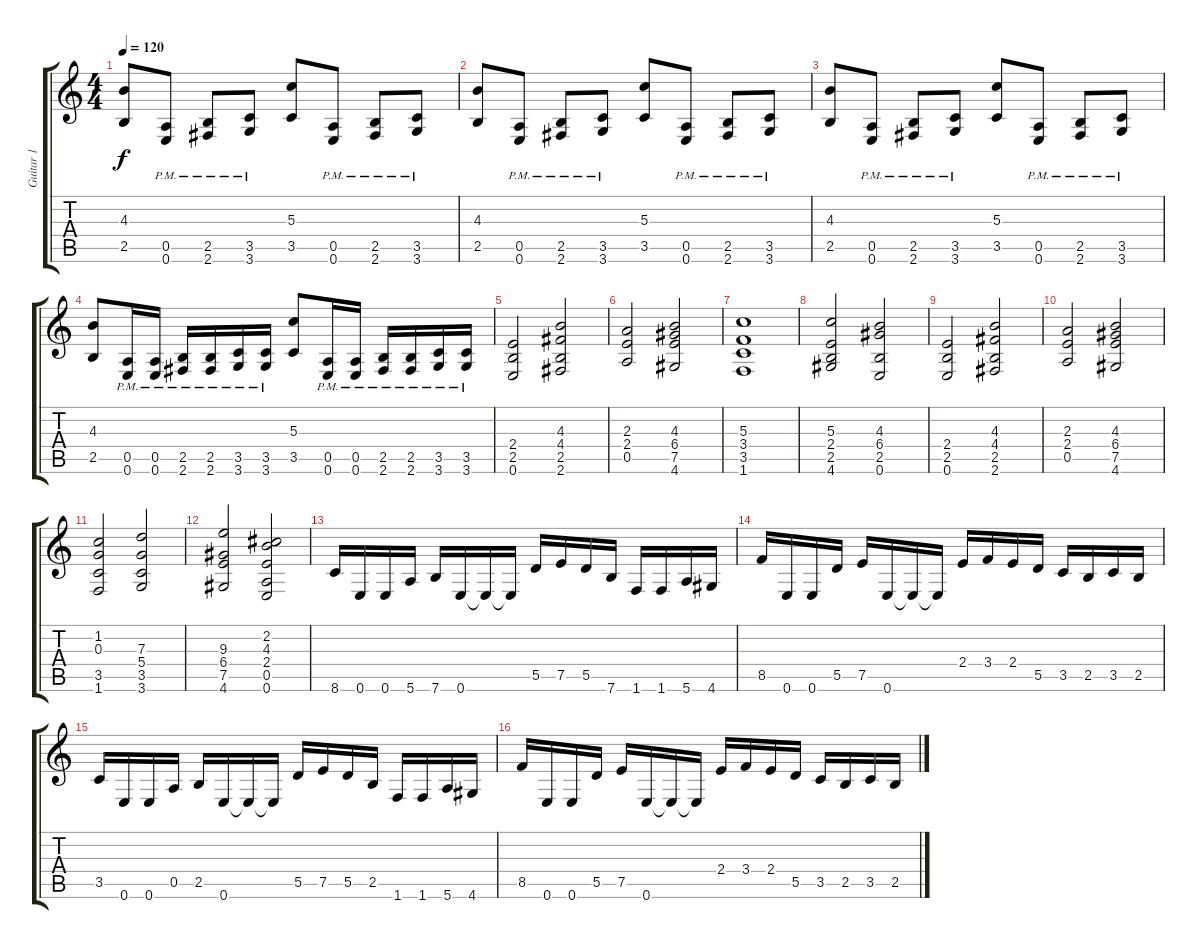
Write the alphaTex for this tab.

\track ("Guitar 1" "Guitar 1") {instrument overdrivenguitar}
\staff {score tabs}
\tuning (E4 B3 G3 D3 A2 E2) {hide}
\ts (4 4)
\tempo 120
\clef g2
\ks c
(4.3 2.5).8{dy f} (0.5{pm} 0.6{pm}).8 (2.5{pm} 2.6{pm}).8 (3.5{pm} 3.6{pm}).8 (5.3 3.5).8 (0.5{pm} 0.6{pm}).8 (2.5{pm} 2.6{pm}).8 (3.5{pm} 3.6{pm}).8 |
(4.3 2.5).8 (0.5{pm} 0.6{pm}).8 (2.5{pm} 2.6{pm}).8 (3.5{pm} 3.6{pm}).8 (5.3 3.5).8 (0.5{pm} 0.6{pm}).8 (2.5{pm} 2.6{pm}).8 (3.5{pm} 3.6{pm}).8 |
(4.3 2.5).8 (0.5{pm} 0.6{pm}).8 (2.5{pm} 2.6{pm}).8 (3.5{pm} 3.6{pm}).8 (5.3 3.5).8 (0.5{pm} 0.6{pm}).8 (2.5{pm} 2.6{pm}).8 (3.5{pm} 3.6{pm}).8 |
(4.3 2.5).8 (0.5{pm} 0.6{pm}).16 (0.5{pm} 0.6{pm}).16 (2.5{pm} 2.6{pm}).16 (2.5{pm} 2.6{pm}).16 (3.5{pm} 3.6{pm}).16 (3.5{pm} 3.6{pm}).16 (5.3 3.5).8 (0.5{pm} 0.6{pm}).16 (0.5{pm} 0.6{pm}).16 (2.5{pm} 2.6{pm}).16 (2.5{pm} 2.6{pm}).16 (3.5{pm} 3.6{pm}).16 (3.5{pm} 3.6{pm}).16 |
(2.4 2.5 0.6).2 (4.3 4.4 2.5 2.6).2 |
(2.3 2.4 0.5).2 (4.3 6.4 7.5 4.6).2 |
(5.3 3.4 3.5 1.6).1 |
(5.3 2.4 2.5 4.6).2 (4.3 6.4 2.5 0.6).2 |
(2.4 2.5 0.6).2 (4.3 4.4 2.5 2.6).2 |
(2.3 2.4 0.5).2 (4.3 6.4 7.5 4.6).2 |
(1.2 0.3 3.5 1.6).2 (7.3 5.4 3.5 3.6).2 |
(9.3 6.4 7.5 4.6).2 (2.2 4.3 2.4 0.5 0.6).2 |
8.6.16 0.6.16 0.6.16 5.6.16 7.6.16 0.6.16 0.6{t}.16 0.6{t}.16 5.5.16 7.5.16 5.5.16 7.6.16 1.6.16 1.6.16 5.6.16 4.6.16 |
8.5.16 0.6.16 0.6.16 5.5.16 7.5.16 0.6.16 0.6{t}.16 0.6{t}.16 2.4.16 3.4.16 2.4.16 5.5.16 3.5.16 2.5.16 3.5.16 2.5.16 |
3.5.16 0.6.16 0.6.16 0.5.16 2.5.16 0.6.16 0.6{t}.16 0.6{t}.16 5.5.16 7.5.16 5.5.16 2.5.16 1.6.16 1.6.16 5.6.16 4.6.16 |
8.5.16 0.6.16 0.6.16 5.5.16 7.5.16 0.6.16 0.6{t}.16 0.6{t}.16 2.4.16 3.4.16 2.4.16 5.5.16 3.5.16 2.5.16 3.5.16 2.5.16
